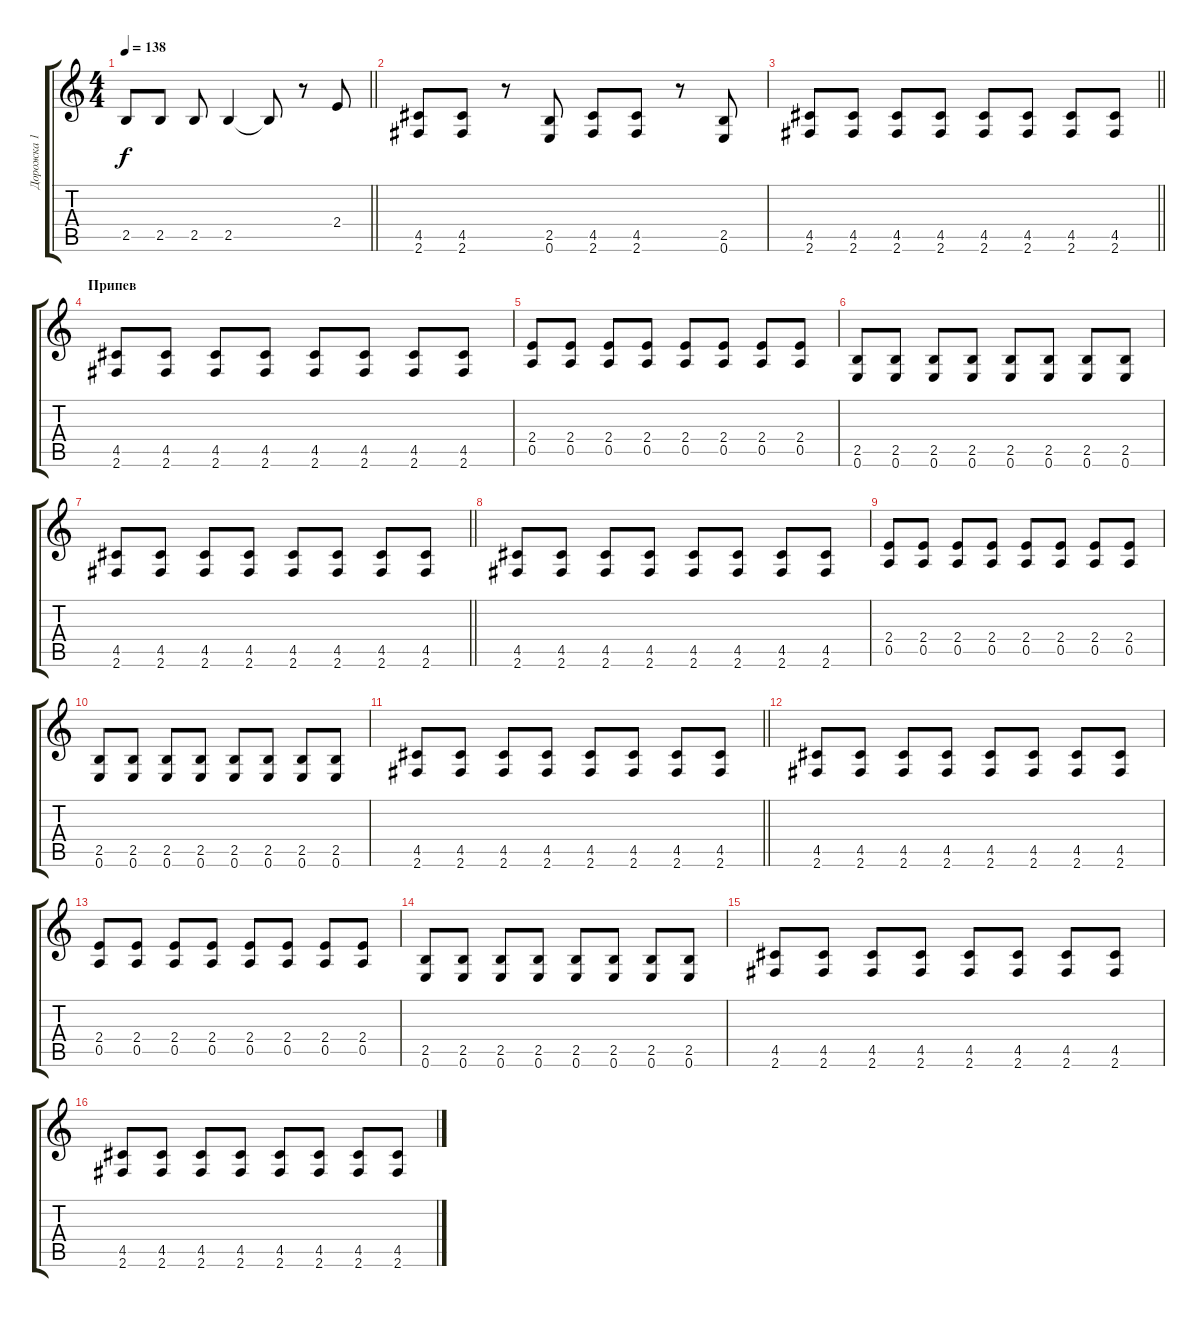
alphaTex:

\track ("Дорожка 1" "Дорожка 1") {instrument overdrivenguitar}
\staff {score tabs}
\tuning (E4 B3 G3 D3 A2 E2) {hide}
\ts (4 4)
\tempo 138
\clef g2
\barLineRight lightlight
\ks c
2.5.8{dy f} 2.5.8 2.5.8 2.5.4 2.5{t}.8 r.8 2.4.8 |
(4.5 2.6).8 (4.5 2.6).8 r.8 (2.5 0.6).8 (4.5 2.6).8 (4.5 2.6).8 r.8 (2.5 0.6).8 |
\barLineRight lightlight
(4.5 2.6).8 (4.5 2.6).8 (4.5 2.6).8 (4.5 2.6).8 (4.5 2.6).8 (4.5 2.6).8 (4.5 2.6).8 (4.5 2.6).8 |
\section ("" "Припев")
(4.5 2.6).8 (4.5 2.6).8 (4.5 2.6).8 (4.5 2.6).8 (4.5 2.6).8 (4.5 2.6).8 (4.5 2.6).8 (4.5 2.6).8 |
(2.4 0.5).8 (2.4 0.5).8 (2.4 0.5).8 (2.4 0.5).8 (2.4 0.5).8 (2.4 0.5).8 (2.4 0.5).8 (2.4 0.5).8 |
(2.5 0.6).8 (2.5 0.6).8 (2.5 0.6).8 (2.5 0.6).8 (2.5 0.6).8 (2.5 0.6).8 (2.5 0.6).8 (2.5 0.6).8 |
\barLineRight lightlight
(4.5 2.6).8 (4.5 2.6).8 (4.5 2.6).8 (4.5 2.6).8 (4.5 2.6).8 (4.5 2.6).8 (4.5 2.6).8 (4.5 2.6).8 |
(4.5 2.6).8 (4.5 2.6).8 (4.5 2.6).8 (4.5 2.6).8 (4.5 2.6).8 (4.5 2.6).8 (4.5 2.6).8 (4.5 2.6).8 |
(2.4 0.5).8 (2.4 0.5).8 (2.4 0.5).8 (2.4 0.5).8 (2.4 0.5).8 (2.4 0.5).8 (2.4 0.5).8 (2.4 0.5).8 |
(2.5 0.6).8 (2.5 0.6).8 (2.5 0.6).8 (2.5 0.6).8 (2.5 0.6).8 (2.5 0.6).8 (2.5 0.6).8 (2.5 0.6).8 |
\barLineRight lightlight
(4.5 2.6).8 (4.5 2.6).8 (4.5 2.6).8 (4.5 2.6).8 (4.5 2.6).8 (4.5 2.6).8 (4.5 2.6).8 (4.5 2.6).8 |
(4.5 2.6).8 (4.5 2.6).8 (4.5 2.6).8 (4.5 2.6).8 (4.5 2.6).8 (4.5 2.6).8 (4.5 2.6).8 (4.5 2.6).8 |
(2.4 0.5).8 (2.4 0.5).8 (2.4 0.5).8 (2.4 0.5).8 (2.4 0.5).8 (2.4 0.5).8 (2.4 0.5).8 (2.4 0.5).8 |
(2.5 0.6).8 (2.5 0.6).8 (2.5 0.6).8 (2.5 0.6).8 (2.5 0.6).8 (2.5 0.6).8 (2.5 0.6).8 (2.5 0.6).8 |
(4.5 2.6).8 (4.5 2.6).8 (4.5 2.6).8 (4.5 2.6).8 (4.5 2.6).8 (4.5 2.6).8 (4.5 2.6).8 (4.5 2.6).8 |
(4.5 2.6).8 (4.5 2.6).8 (4.5 2.6).8 (4.5 2.6).8 (4.5 2.6).8 (4.5 2.6).8 (4.5 2.6).8 (4.5 2.6).8
